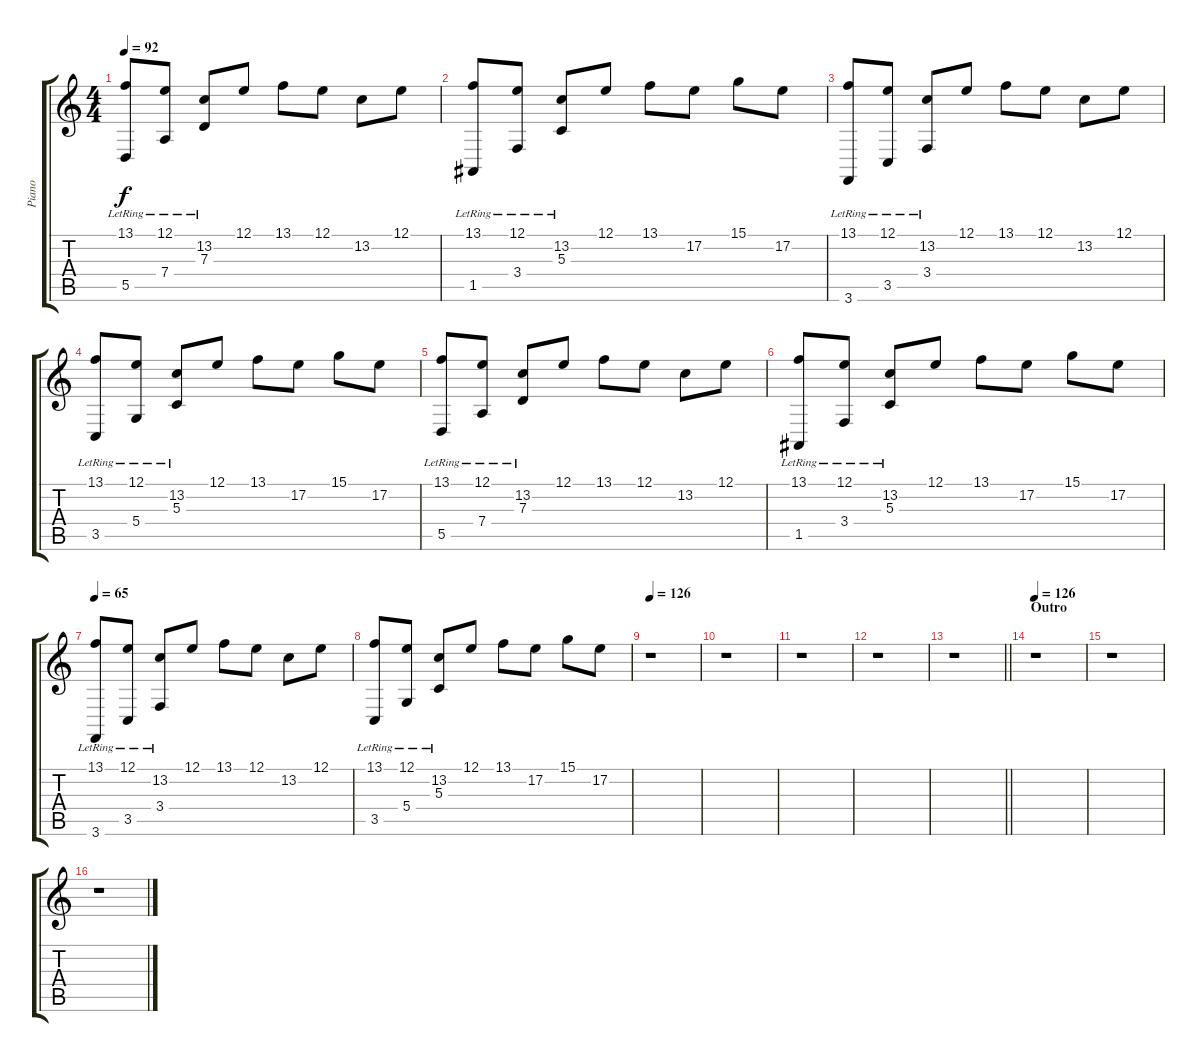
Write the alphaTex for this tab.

\track ("Piano" "Piano") {instrument brightacousticpiano}
\staff {score tabs}
\tuning (E4 B3 G3 D3 A2 D2) {hide}
\ts (4 4)
\tempo 92
\clef g2
\ks c
(13.1 5.5{lr}).8{dy f} (12.1 7.4{lr}).8 (13.2 7.3{lr}).8 12.1.8 13.1.8 12.1.8 13.2.8 12.1.8 |
(13.1 1.5{lr}).8 (12.1 3.4{lr}).8 (13.2 5.3{lr}).8 12.1.8 13.1.8 17.2.8 15.1.8 17.2.8 |
(13.1 3.6{lr}).8 (12.1 3.5{lr}).8 (13.2 3.4{lr}).8 12.1.8 13.1.8 12.1.8 13.2.8 12.1.8 |
(13.1 3.5{lr}).8 (12.1 5.4{lr}).8 (13.2 5.3{lr}).8 12.1.8 13.1.8 17.2.8 15.1.8 17.2.8 |
(13.1 5.5{lr}).8 (12.1 7.4{lr}).8 (13.2 7.3{lr}).8 12.1.8 13.1.8 12.1.8 13.2.8 12.1.8 |
(13.1 1.5{lr}).8 (12.1 3.4{lr}).8 (13.2 5.3{lr}).8 12.1.8 13.1.8 17.2.8 15.1.8 17.2.8 |
\tempo 65
(13.1 3.6{lr}).8 (12.1 3.5{lr}).8 (13.2 3.4{lr}).8 12.1.8 13.1.8 12.1.8 13.2.8 12.1.8 |
(13.1 3.5{lr}).8 (12.1 5.4{lr}).8 (13.2 5.3{lr}).8 12.1.8 13.1.8 17.2.8 15.1.8 17.2.8 |
\tempo 126
r.1 |
r.1 |
r.1 |
r.1 |
\barLineRight lightlight
r.1 |
\section ("" "Outro")
\tempo 126
r.1 |
r.1 |
r.1
